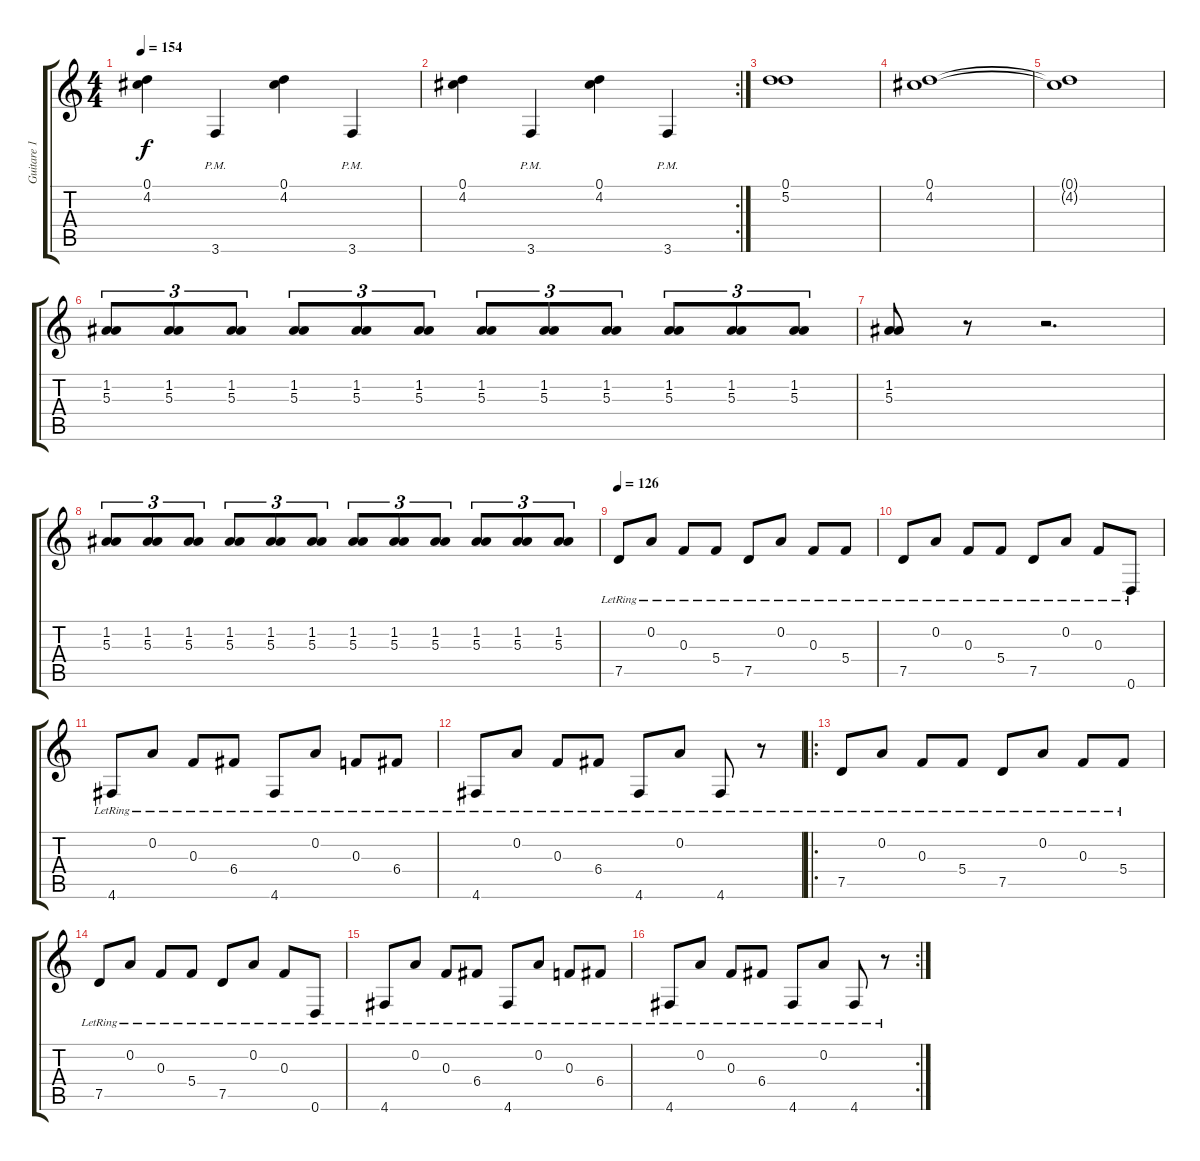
\track ("Guitare 1" "Guitare 1") {instrument acousticguitarsteel}
\staff {score tabs}
\tuning (D4 A3 F3 C3 G2 D2) {hide}
\ts (4 4)
\tempo 154
\clef g2
\ks c
(0.1 4.2).4{dy f} 3.6{pm}.4 (0.1 4.2).4 3.6{pm}.4 |
\rc 2
(0.1 4.2).4 3.6{pm}.4 (0.1 4.2).4 3.6{pm}.4 |
(0.1 5.2).1 |
(0.1 4.2).1 |
(0.1{t} 4.2{t}).1 |
(1.2 5.3).8{tu (3 2)} (1.2 5.3).8{tu (3 2)} (1.2 5.3).8{tu (3 2)} (1.2 5.3).8{tu (3 2)} (1.2 5.3).8{tu (3 2)} (1.2 5.3).8{tu (3 2)} (1.2 5.3).8{tu (3 2)} (1.2 5.3).8{tu (3 2)} (1.2 5.3).8{tu (3 2)} (1.2 5.3).8{tu (3 2)} (1.2 5.3).8{tu (3 2)} (1.2 5.3).8{tu (3 2)} |
(1.2 5.3).8 r.8 r.2{d} |
(1.2 5.3).8{tu (3 2)} (1.2 5.3).8{tu (3 2)} (1.2 5.3).8{tu (3 2)} (1.2 5.3).8{tu (3 2)} (1.2 5.3).8{tu (3 2)} (1.2 5.3).8{tu (3 2)} (1.2 5.3).8{tu (3 2)} (1.2 5.3).8{tu (3 2)} (1.2 5.3).8{tu (3 2)} (1.2 5.3).8{tu (3 2)} (1.2 5.3).8{tu (3 2)} (1.2 5.3).8{tu (3 2)} |
\tempo 126
7.5{lr}.8{instrument acousticguitarsteel} 0.2{lr}.8 0.3{lr}.8 5.4{lr}.8 7.5{lr}.8 0.2{lr}.8 0.3{lr}.8 5.4{lr}.8 |
7.5{lr}.8 0.2{lr}.8 0.3{lr}.8 5.4{lr}.8 7.5{lr}.8 0.2{lr}.8 0.3{lr}.8 0.6{lr}.8 |
4.6{lr}.8 0.2{lr}.8 0.3{lr}.8 6.4{lr}.8 4.6{lr}.8 0.2{lr}.8 0.3{lr}.8 6.4{lr}.8 |
4.6{lr}.8 0.2{lr}.8 0.3{lr}.8 6.4{lr}.8 4.6{lr}.8 0.2{lr}.8 4.6{lr}.8 r.8 |
\ro
7.5{lr}.8 0.2{lr}.8 0.3{lr}.8 5.4{lr}.8 7.5{lr}.8 0.2{lr}.8 0.3{lr}.8 5.4{lr}.8 |
7.5{lr}.8 0.2{lr}.8 0.3{lr}.8 5.4{lr}.8 7.5{lr}.8 0.2{lr}.8 0.3{lr}.8 0.6{lr}.8 |
4.6{lr}.8 0.2{lr}.8 0.3{lr}.8 6.4{lr}.8 4.6{lr}.8 0.2{lr}.8 0.3{lr}.8 6.4{lr}.8 |
\rc 2
4.6{lr}.8 0.2{lr}.8 0.3{lr}.8 6.4{lr}.8 4.6{lr}.8 0.2{lr}.8 4.6{lr}.8 r.8
